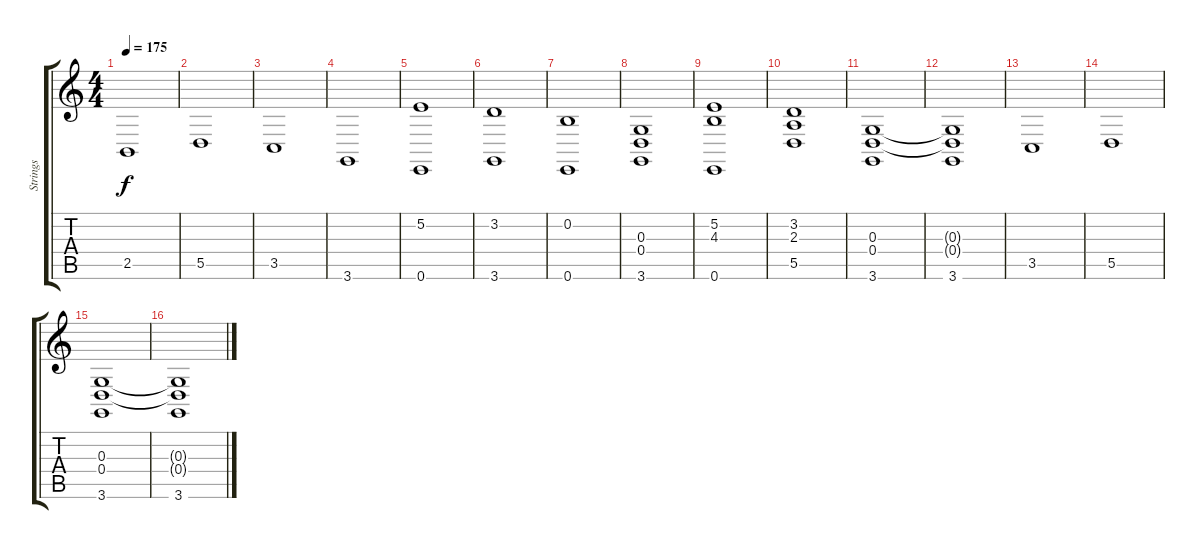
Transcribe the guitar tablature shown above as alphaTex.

\track ("Strings" "Strings") {instrument stringensemble2}
\staff {score tabs}
\tuning (E4 B3 G3 D3 A2 E2) {hide}
\ts (4 4)
\tempo 175
\clef g2
\ks c
2.5.1{dy f} |
5.5.1 |
3.5.1 |
3.6.1{volume 11} |
(5.2 0.6).1{volume 14} |
(3.2 3.6).1 |
(0.2 0.6).1 |
(0.3 0.4 3.6).1{volume 14} |
(5.2 4.3 0.6).1 |
(3.2 2.3 5.5).1 |
(0.3 0.4 3.6).1{volume 10} |
(0.3{t} 0.4{t} 3.6).1 |
3.5.1 |
5.5.1 |
(0.3 0.4 3.6).1 |
(0.3{t} 0.4{t} 3.6).1
